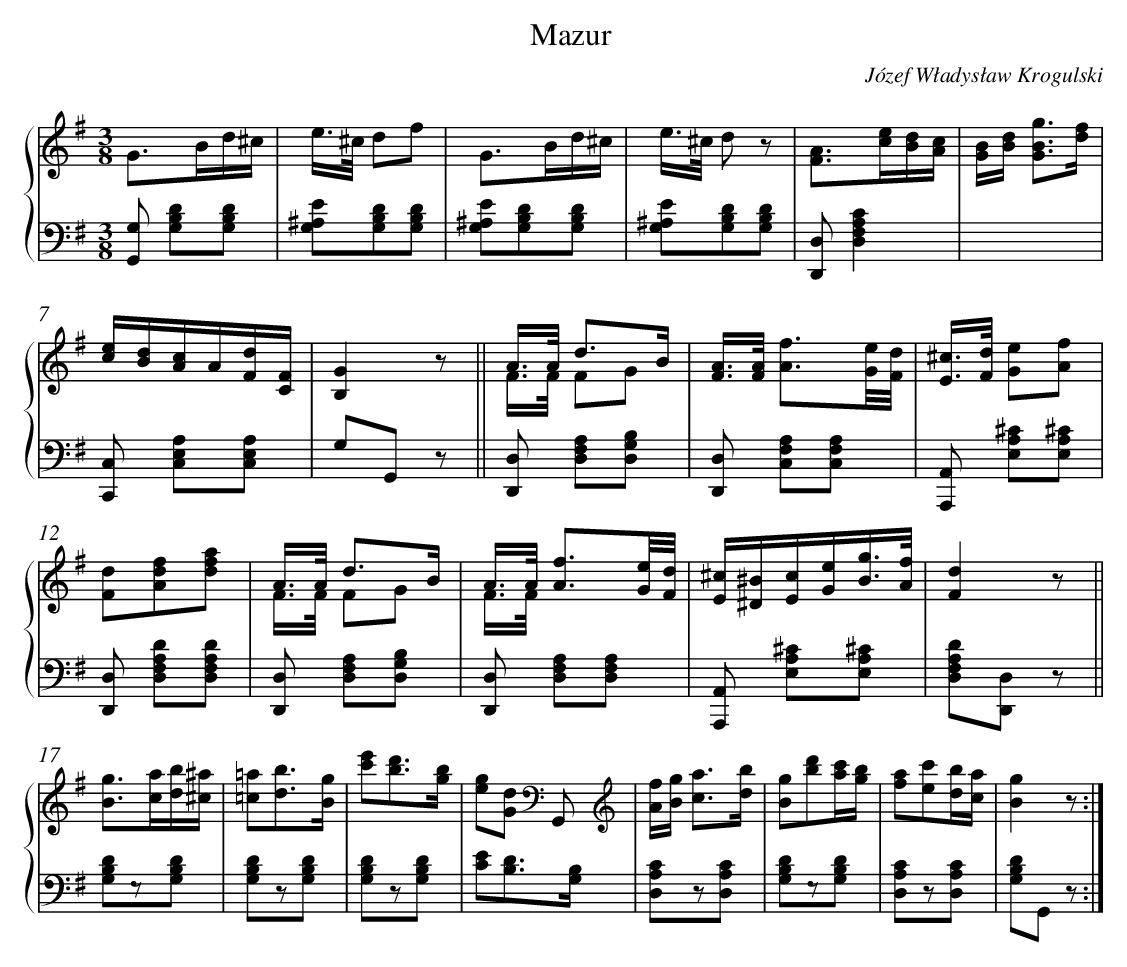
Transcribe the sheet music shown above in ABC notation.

X:1
T: Mazur
C: Józef Władysław Krogulski
L: 1/8
M: 3/8
%%staves {1 2}
V: 1 clef=treble
V: 2 clef=bass
K: G
[V:1] G>Bd/^c/ |
[V:2] [G,G,,] [DB,G,][DB,G,] |
[V:1] e/>^c/ df |
[V:2] [E^A,G,][DB,G,][DB,G,] |
[V:1] G>Bd/^c/ |
[V:2] [E^A,G,][DB,G,][DB,G,] |
[V:1] e/>^c/ d z |
[V:2] [E^A,G,][DB,G,][DB,G,] |
[V:1] [AF]>[ec][d/B/][c/A/] |
[V:2] [D,D,,][C2A,2F,2D,2] |
[V:1] [B/G/][dB]< [gBG][f/d/] |
[V:2] x3 |
[V:1] [e/c/][d/B/][c/A/]A/[d/F/][F/C/] |
[V:2] [C,C,,] [A,E,C,][A,E,C,] |
[V:1] [G2B,2]z ||
[V:2] G,G,, z ||
[V:1] A/>A/ d3/B/ & F/>F/ FG |
[V:2] [D,D,,] [A,F,D,][B,G,D,] |
[V:1] [A/F/]>[A/F/] [f3/A3/][e//G//][d//F//] |
[V:2] [D,D,,] [A,F,C,][A,F,C,] |
[V:1] [^c/E/]>[d/F/] [eG][fA] |
[V:2] [A,,A,,,] [^CA,E,][^CA,E,] |
[V:1] [dF][fdA][afd] |
[V:2] [D,D,,] [DA,F,D,][DA,F,D,] |
[V:1] A/>A/ d3/B/ & F/>F/ FG |
[V:2] [D,D,,] [A,F,D,][B,G,D,] |
[V:1] A/>A/ [f3/A3/][e//G//][d//F//] & F/>F/x2 |
[V:2] [D,D,,] [A,F,D,][A,F,D,] |
[V:1] [^c/E/][^B/^D/][c/E/][e/G/][g3//B3//][f//A//] |
[V:2] [A,,A,,,] [^CA,E,][^CA,E,] |
[V:1] [d2F2]z ||
[V:2] [DA,F,D,][D,D,,] z ||
[V:1] [gB]>[ac][b/d/][^a/^c/] |
[V:2] [DB,G,]z[DB,G,] |
[V:1] [=a=c][b3/d3/][g/B/] |
[V:2] [DB,G,]z[DB,G,] |
[V:1] [e'c'][d'3/b3/][b/g/] |
[V:2] [DB,G,]z[DB,G,] |
[V:1] [ge][dG][K:clef=bass] G,,[K:clef=treble] |
[V:2] [EC][D3/B,3/][B,/G,/] |
[V:1] [f/A/][gB]< [ac][b/d/] |
[V:2] [CA,D,]z[CA,D,] |
[V:1] [gB][d'b][c'/a/][b/g/] |
[V:2] [DB,G,]z[DB,G,] |
[V:1] [af][c'e][b/d/][a/c/] |
[V:2] [CA,D,]z[CA,D,] |
[V:1] [g2B2]z :|]
[V:2] [DB,G,]G,, z :|]
